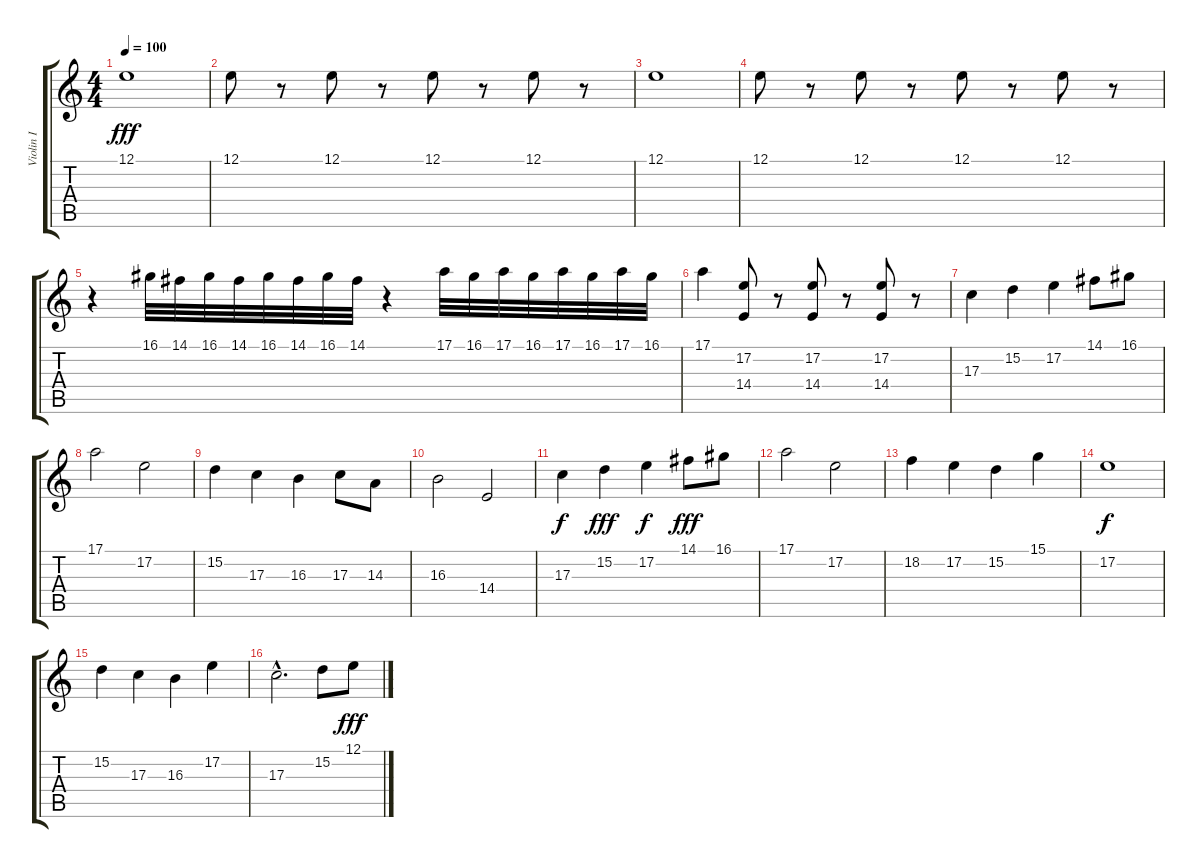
\track ("Violin I" "Violin I") {instrument stringensemble1}
\staff {score tabs}
\tuning (E4 B3 G3 D3 A2 E2) {hide}
\ts (4 4)
\tempo 100
\clef g2
\ks c
12.1.1{dy fff} |
12.1.8 r.8 12.1.8 r.8 12.1.8 r.8 12.1.8 r.8 |
12.1.1 |
12.1.8 r.8 12.1.8 r.8 12.1.8 r.8 12.1.8 r.8 |
r.4 16.1.32 14.1.32 16.1.32 14.1.32 16.1.32 14.1.32 16.1.32 14.1.32 r.4 17.1.32 16.1.32 17.1.32 16.1.32 17.1.32 16.1.32 17.1.32 16.1.32 |
17.1.4 (17.2 14.4).8 r.8 (17.2 14.4).8 r.8 (17.2 14.4).8 r.8 |
17.3.4 15.2.4 17.2.4 14.1.8 16.1.8 |
17.1.2 17.2.2 |
15.2.4 17.3.4 16.3.4 17.3.8 14.3.8 |
16.3.2 14.4.2 |
17.3.4{dy f} 15.2.4{dy fff} 17.2.4{dy f} 14.1.8{dy fff} 16.1.8 |
17.1.2 17.2.2 |
18.2.4 17.2.4 15.2.4 15.1.4 |
17.2.1{dy f} |
15.2.4 17.3.4 16.3.4 17.2.4 |
17.3{hac}.2{d} 15.2.8 12.1.8{dy fff}
